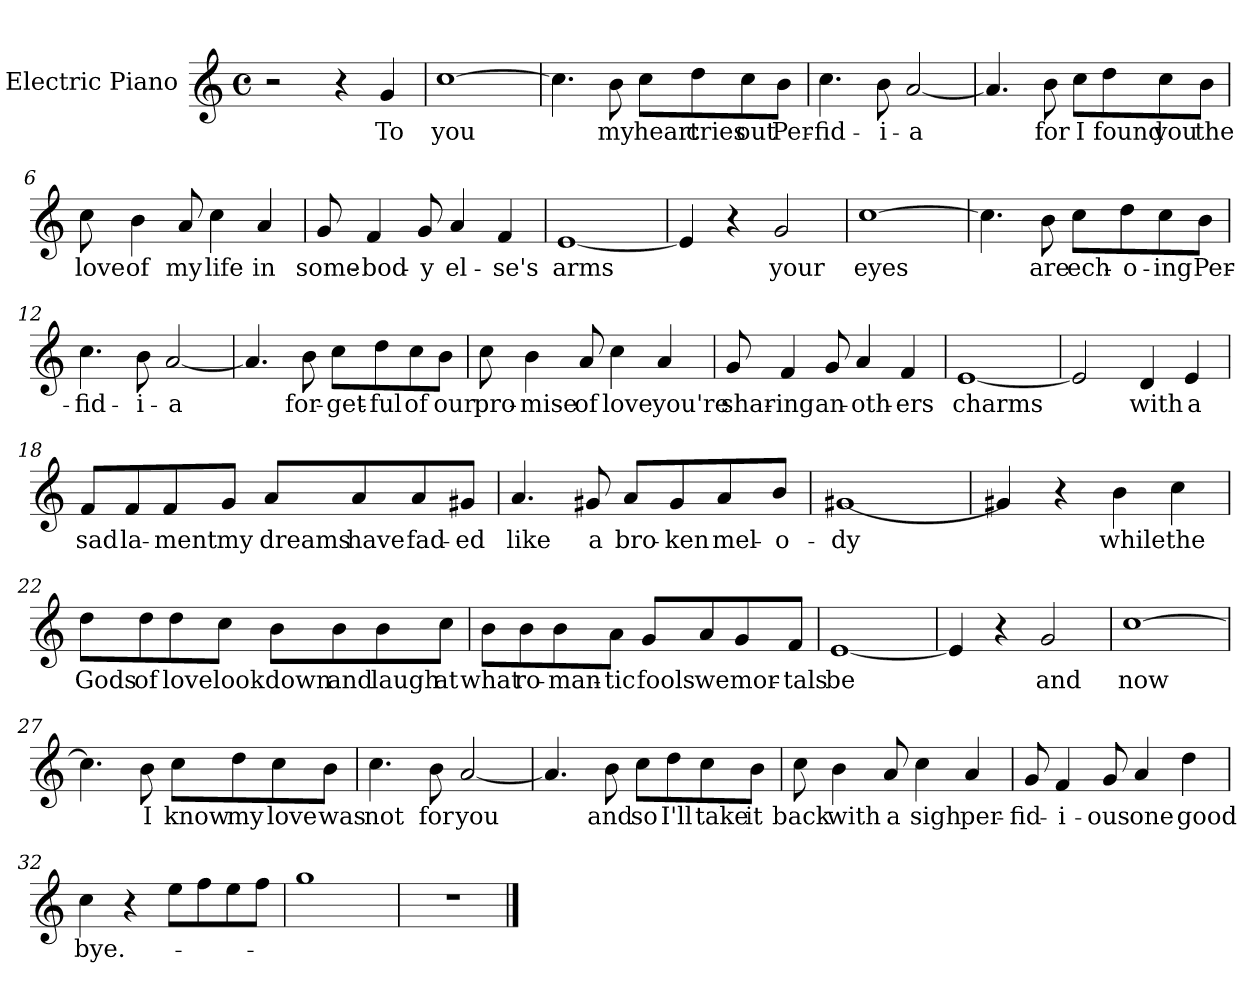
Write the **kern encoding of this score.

**kern	**text
*part1	*part1
*staff1	*staff1
*I"Electric Piano	*
*I'E.Pno	*
*clefG2	*
*k[]	*
*C:	*
*M4/4	*
*met(c)	*
=1	=1
2r	.
4r	.
4g/	To
=2	=2
[1cc	you
=3	=3
4.cc\]	.
8b\	my
8cc\L	heart
8dd\	cries
8cc\	out
8b\J	Per-
=4	=4
4.cc\	-fid-
8b\	-i-
[2a/	-a
=5	=5
4.a/]	.
8b\	for
8cc\L	I
8dd\	found
8cc\	you
8b\J	the
!!LO:LB:g=z
=6	=6
8cc\	love
4b\	of
8a/	my
4cc\	life
4a/	in
=7	=7
8g/	some-
4f/	-bod-
8g/	-y
4a/	el-
4f/	-se's
=8	=8
[1e	arms
=9	=9
4e/]	.
4r	.
2g/	your
=10	=10
[1cc	eyes
=11	=11
4.cc\]	.
8b\	are
8cc\L	ech-
8dd\	-o-
8cc\	-ing
8b\J	Per-
!!LO:LB:g=z
=12	=12
4.cc\	-fid-
8b\	-i-
[2a/	-a
=13	=13
4.a/]	.
8b\	for-
8cc\L	-get-
8dd\	-ful
8cc\	of
8b\J	our
=14	=14
8cc\	pro-
4b\	-mise
8a/	of
4cc\	love
4a/	you're
=15	=15
8g/	shar-
4f/	-ing
8g/	an-
4a/	-oth-
4f/	-ers
=16	=16
[1e	charms
!!LO:LB:g=z
=17	=17
2e/]	.
4d/	with
4e/	a
=18	=18
8f/L	sad
8f/	la-
8f/	-ment
8g/J	my
8a/L	dreams
8a/	have
8a/	fad-
8g#X/J	-ed
=19	=19
4.a/	like
8g#X/	a
8a/L	bro-
8g#/	-ken
8a/	mel-
8b/J	-o-
=20	=20
[1g#X	-dy
!!LO:LB:g=z
=21	=21
4g#X/]	.
4r	.
4b\	while
4cc\	the
=22	=22
8dd\L	Gods
8dd\	of
8dd\	love
8cc\J	look
8b\L	down
8b\	and
8b\	laugh
8cc\J	at
=23	=23
8b\L	what
8b\	ro-
8b\	-man-
8a\J	-tic
8g/L	fools
8a/	we
8g/	mor-
8f/J	-tals
!!LO:LB:g=z
=24	=24
[1e	be
=25	=25
4e/]	.
4r	.
2g/	and
=26	=26
[1cc	now
=27	=27
4.cc\]	.
8b\	I
8cc\L	know
8dd\	my
8cc\	love
8b\J	was
=28	=28
4.cc\	not
8b\	for
[2a/	you
=29	=29
4.a/]	.
8b\	and
8cc\L	so
8dd\	I'll
8cc\	take
8b\J	it
!!LO:LB:g=z
=30	=30
8cc\	back
4b\	with
8a/	a
4cc\	sigh
4a/	per-
=31	=31
8g/	-fid-
4f/	-i-
8g/	-ous
4a/	one
4dd\	good
=32	=32
4cc\	-bye.-
4r	.
8ee\L	.
8ff\	.
8ee\	.
8ff\J	.
=33	=33
1gg	.
=34	=34
1r	.
==	==
*-	*-
